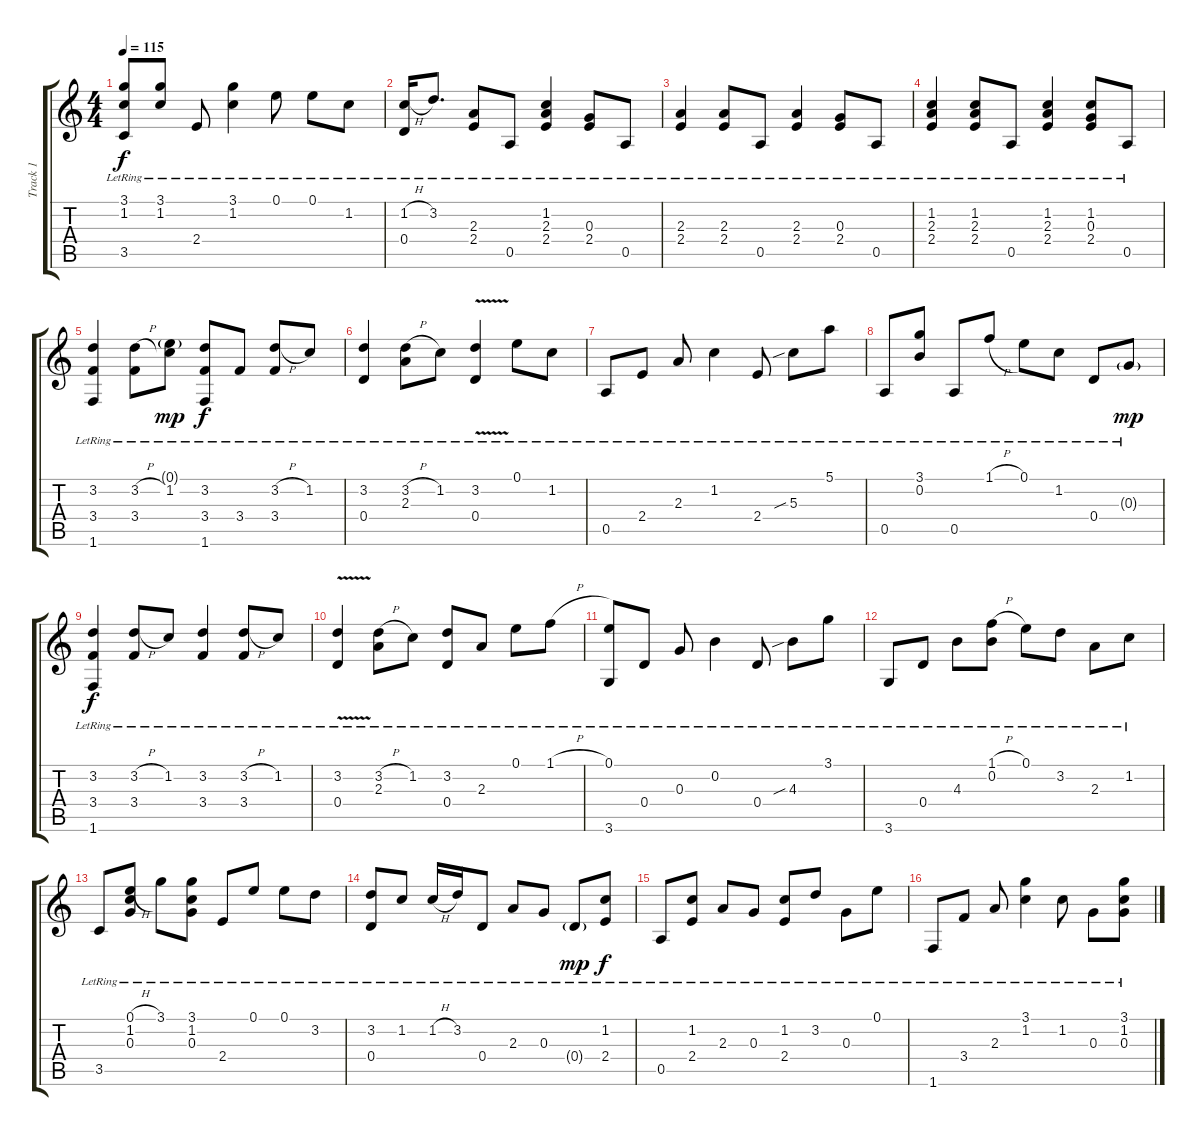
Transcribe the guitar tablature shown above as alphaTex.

\track ("Track 1" "Track 1") {instrument acousticguitarsteel}
\staff {score tabs}
\tuning (E4 B3 G3 D3 A2 E2) {hide}
\ts (4 4)
\tempo 115
\clef g2
\ks c
(3.1{lr} 1.2{lr} 3.5{lr}).8{dy f} (3.1{lr} 1.2{lr}).8 2.4{lr}.8 (3.1{lr} 1.2{lr}).4 0.1{lr}.8 0.1{lr}.8 1.2{lr}.8 |
(1.2{h lr} 0.4{lr}).16 3.2{lr}.8{d} (2.3{lr} 2.4{lr}).8 0.5{lr}.8 (1.2{lr} 2.3{lr} 2.4{lr}).4 (0.3{lr} 2.4{lr}).8 0.5{lr}.8 |
(2.3{lr} 2.4{lr}).4 (2.3{lr} 2.4{lr}).8 0.5{lr}.8 (2.3{lr} 2.4{lr}).4 (0.3{lr} 2.4{lr}).8 0.5{lr}.8 |
(1.2{lr} 2.3{lr} 2.4{lr}).4 (1.2{lr} 2.3{lr} 2.4{lr}).8 0.5{lr}.8 (1.2{lr} 2.3{lr} 2.4{lr}).4 (1.2{lr} 0.3{lr} 2.4{lr}).8 0.5{lr}.8 |
(3.2{lr} 3.4{lr} 1.6{lr}).4 (3.2{h lr} 3.4{lr}).8 (0.1{g lr} 1.2{lr}).8{dy mp} (3.2{lr} 3.4{lr} 1.6{lr}).8{dy f} 3.4{lr}.8 (3.2{h lr} 3.4{lr}).8 1.2{lr}.8 |
(3.2{lr} 0.4{lr}).4 (3.2{h lr} 2.3{lr}).8 1.2{lr}.8 (3.2{v lr} 0.4{lr}).4 0.1{lr}.8 1.2{lr}.8 |
0.5{lr}.8 2.4{lr}.8 2.3{lr}.8 1.2{lr}.4 2.4{lr}.8 5.3{sib lr}.8 5.1{lr}.8 |
0.5{lr}.8 (3.1{lr} 0.2{lr}).8 0.5{lr}.8 1.1{h lr}.8 0.1{lr}.8 1.2{lr}.8 0.4{lr}.8 0.3{g lr}.8{dy mp} |
(3.2{lr} 3.4{lr} 1.6{lr}).4{dy f} (3.2{h lr} 3.4{lr}).8 1.2{lr}.8 (3.2{lr} 3.4{lr}).4 (3.2{h lr} 3.4{lr}).8 1.2{lr}.8 |
(3.2{v lr} 0.4{lr}).4 (3.2{h lr} 2.3{lr}).8 1.2{lr}.8 (3.2{lr} 0.4{lr}).8 2.3{lr}.8 0.1{lr}.8 1.1{h lr}.8 |
(0.1{lr} 3.6{lr}).8 0.4{lr}.8 0.3{lr}.8 0.2{lr}.4 0.4{lr}.8 4.3{sib lr}.8 3.1{lr}.8 |
3.6{lr}.8 0.4{lr}.8 4.3{lr}.8 (1.1{h lr} 0.2{lr}).8 0.1{lr}.8 3.2{lr}.8 2.3{lr}.8 1.2{lr}.8 |
3.5{lr}.8 (0.1{h lr} 1.2{lr} 0.3{lr}).8 3.1{lr}.8 (3.1{lr} 1.2{lr} 0.3{lr}).8 2.4{lr}.8 0.1{lr}.8 0.1{lr}.8 3.2{lr}.8 |
(3.2{lr} 0.4{lr}).8 1.2{lr}.8 1.2{h lr}.16 3.2{lr}.16 0.4{lr}.8 2.3{lr}.8 0.3{lr}.8 0.4{g lr}.8{dy mp} (1.2{lr} 2.4{lr}).8{dy f} |
0.5{lr}.8 (1.2{lr} 2.4{lr}).8 2.3{lr}.8 0.3{lr}.8 (1.2{lr} 2.4{lr}).8 3.2{lr}.8 0.3{lr}.8 0.1{lr}.8 |
1.6{lr}.8 3.4{lr}.8 2.3{lr}.8 (3.1{lr} 1.2{lr}).4 1.2{lr}.8 0.3{lr}.8 (3.1{lr} 1.2{lr} 0.3{lr}).8
